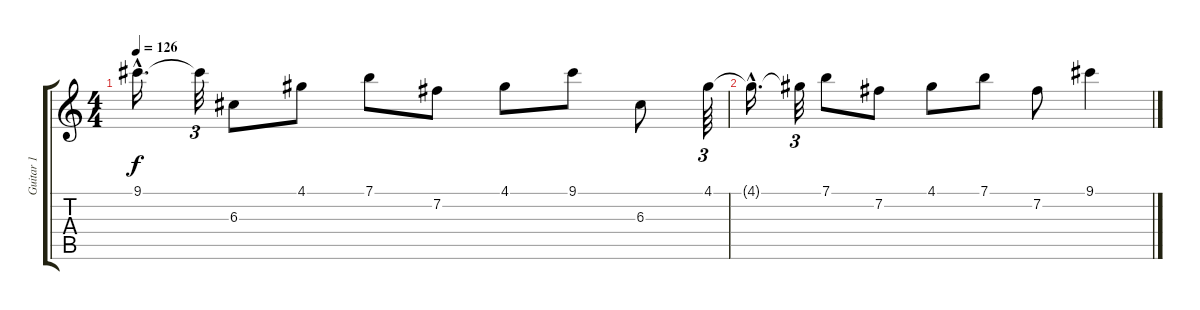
\track ("Guitar 1" "Guitar 1") {instrument electricguitarclean}
\staff {score tabs}
\tuning (E4 B3 G3 D3 A2 E2) {hide}
\ts (4 4)
\tempo 126
\clef g2
\ks c
9.1{hac t}.16{d dy f} 9.1{t}.32{tu (3 2)} 6.3.8 4.1.8 7.1.8 7.2.8 4.1.8 9.1.8 6.3.8 4.1.64{tu (3 2)} |
4.1{hac t}.16{d} 4.1{t}.32{tu (3 2)} 7.1.8 7.2.8 4.1.8 7.1.8 7.2.8 9.1.4
